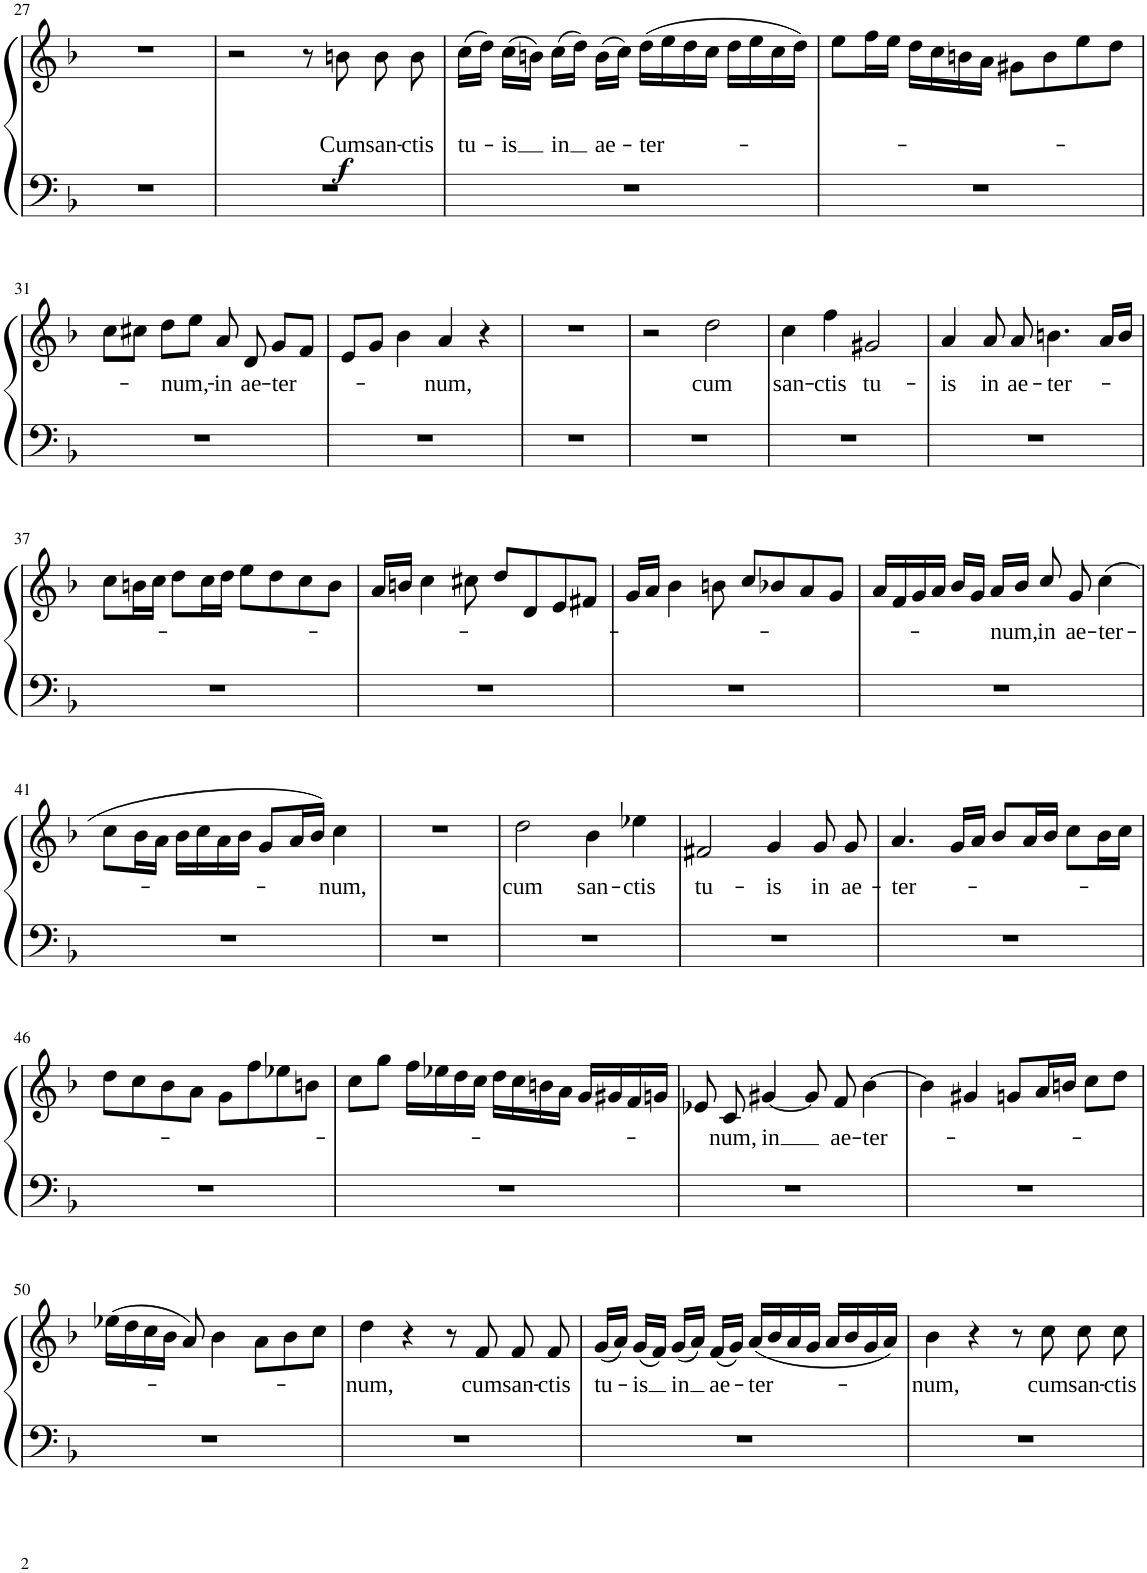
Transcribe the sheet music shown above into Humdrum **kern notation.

**kern	**kern	**text	**dynam
*part1	*part1	*part1	*part1
*staff2	*staff1	*staff1	*staff1/2
*I"Piano	*	*	*
*I'Pno.	*	*	*
!!LO:PB:g=z
*clefF4	*clefG2	*	*
*k[b-]	*k[b-]	*	*
*M4/4	*M4/4	*	*
*met(c)	*met(c)	*	*
=27	=27	=27	=27
1r	1r	.	.
=28	=28	=28	=28
1r	2r	.	.
.	8r	.	.
!	!	!LO:LY:b	!LO:DY:b
.	8bn\	Cum	f
!	!	!LO:LY:b	!
.	8b\	san-	.
!	!	!LO:LY:b	!
.	8b\	-ctis	.
=29	=29	=29	=29
!	!	!LO:LY:b	!
1r	(16cc\LL	tu-	.
.	16dd\JJ)	.	.
!	!	!LO:LY:b	!
.	(16cc\LL	-is	.
.	16bn\JJ)	.	.
!	!	!LO:LY:b	!
.	(16cc\LL	in	.
.	16dd\JJ)	.	.
!	!	!LO:LY:b	!
.	(16b\LL	ae-	.
.	16cc\JJ)	.	.
!	!	!LO:LY:b	!
.	(16dd\LL	-ter-	.
.	16ee\	.	.
.	16dd\	.	.
.	16cc\JJ	.	.
.	16dd\LL	.	.
.	16ee\	.	.
.	16cc\	.	.
.	16dd\JJ)	.	.
=30	=30	=30	=30
1r	8ee\L	.	.
.	16ff\L	.	.
.	16ee\JJ	.	.
.	16dd\LL	.	.
.	16cc\	.	.
.	16bn\	.	.
.	16a\JJ	.	.
.	8g#X\L	.	.
.	8b\	.	.
.	8ee\	.	.
.	8dd\J	.	.
!!LO:LB:g=z
=31	=31	=31	=31
1r	8cc\L	.	.
.	8cc#X\J	.	.
!	!	!LO:LY:b	!
.	8dd\L	-num,-	.
.	8ee\J	.	.
!	!	!LO:LY:b	!
.	8a/	-in	.
!	!	!LO:LY:b	!
.	8d/	ae-	.
!	!	!LO:LY:b	!
.	8g/L	-ter-	.
.	8f/J	.	.
=32	=32	=32	=32
1r	8e/L	.	.
.	8g/J	.	.
.	4b-\	.	.
!	!	!LO:LY:b	!
.	4a/	-num,	.
.	4r	.	.
=33	=33	=33	=33
1r	1r	.	.
=34	=34	=34	=34
1r	2r	.	.
!	!	!LO:LY:b	!
.	2dd\	cum	.
=35	=35	=35	=35
!	!	!LO:LY:b	!
1r	4cc\	san-	.
!	!	!LO:LY:b	!
.	4ff\	-ctis	.
!	!	!LO:LY:b	!
.	2g#X/	tu-	.
=36	=36	=36	=36
!	!	!LO:LY:b	!
1r	4a/	-is	.
!	!	!LO:LY:b	!
.	8a/	in	.
!	!	!LO:LY:b	!
.	8a/	ae-	.
!	!	!LO:LY:b	!
.	4.bn\	-ter-	.
.	16a/LL	.	.
.	16b/JJ	.	.
!!LO:LB:g=z
=37	=37	=37	=37
1r	8cc\L	.	.
.	16bn\L	.	.
.	16cc\JJ	.	.
.	8dd\L	.	.
.	16cc\L	.	.
.	16dd\JJ	.	.
.	8ee\L	.	.
.	8dd\	.	.
.	8cc\	.	.
.	8b\J	.	.
=38	=38	=38	=38
1r	16a/LL	.	.
.	16bn/JJ	.	.
.	4cc\	.	.
.	8cc#X\	.	.
.	8dd/L	.	.
.	8d/	.	.
.	8e/	.	.
.	8f#X/J	.	.
=39	=39	=39	=39
1r	16g/LL	.	.
.	16a/JJ	.	.
.	4b-\	.	.
.	8bn\	.	.
.	8cc/L	.	.
.	8b-X/	.	.
.	8a/	.	.
.	8g/J	.	.
=40	=40	=40	=40
1r	16a/LL	.	.
.	16f/	.	.
.	16g/	.	.
.	16a/JJ	.	.
.	16b-/LL	.	.
.	16g/JJ	.	.
!	!	!LO:LY:b	!
.	16a/LL	-num,	.
.	16b-/JJ	.	.
!	!	!LO:LY:b	!
.	8cc/	in	.
!	!	!LO:LY:b	!
.	8g/	ae-	.
!	!	!LO:LY:b	!
.	(4cc\	-ter-	.
!!LO:LB:g=z
=41	=41	=41	=41
1r	8cc\L	.	.
.	16b-\L	.	.
.	16a\JJ	.	.
.	16b-\LL	.	.
.	16cc\	.	.
.	16a\	.	.
.	16b-\JJ	.	.
.	8g/L	.	.
.	16a/L	.	.
.	16b-/JJ)	.	.
!	!	!LO:LY:b	!
.	4cc\	-num,	.
=42	=42	=42	=42
1r	1r	.	.
=43	=43	=43	=43
!	!	!LO:LY:b	!
1r	2dd\	cum	.
!	!	!LO:LY:b	!
.	4b-\	san-	.
!	!	!LO:LY:b	!
.	4ee-X\	-ctis	.
=44	=44	=44	=44
!	!	!LO:LY:b	!
1r	2f#X/	tu-	.
!	!	!LO:LY:b	!
.	4g/	-is	.
!	!	!LO:LY:b	!
.	8g/	in	.
!	!	!LO:LY:b	!
.	8g/	ae-	.
=45	=45	=45	=45
!	!	!LO:LY:b	!
1r	4.a/	-ter-	.
.	16g/LL	.	.
.	16a/JJ	.	.
.	8b-/L	.	.
.	16a/L	.	.
.	16b-/JJ	.	.
.	8cc\L	.	.
.	16b-\L	.	.
.	16cc\JJ	.	.
!!LO:LB:g=z
=46	=46	=46	=46
1r	8dd\L	.	.
.	8cc\	.	.
.	8b-\	.	.
.	8a\J	.	.
.	8g\L	.	.
.	8ff\	.	.
.	8ee-X\	.	.
.	8bn\J	.	.
=47	=47	=47	=47
1r	8cc\L	.	.
.	8gg\J	.	.
.	16ff\LL	.	.
.	16ee-X\	.	.
.	16dd\	.	.
.	16cc\JJ	.	.
.	16dd\LL	.	.
.	16cc\	.	.
.	16bn\	.	.
.	16a\JJ	.	.
.	16g/LL	.	.
.	16g#X/	.	.
.	16f/	.	.
.	16gn/JJ	.	.
=48	=48	=48	=48
1r	8e-X/	.	.
!	!	!LO:LY:b	!
.	8c/	-num,	.
!	!	!LO:LY:b	!
.	[4g#X/	in	.
.	8g#/]	.	.
!	!	!LO:LY:b	!
.	8f/	ae-	.
!	!	!LO:LY:b	!
.	[4b-\	-ter-	.
=49	=49	=49	=49
1r	4b-\]	.	.
.	4g#X/	.	.
.	8gn/L	.	.
.	16a/L	.	.
.	16bn/JJ	.	.
.	8cc\L	.	.
.	8dd\J	.	.
!!LO:LB:g=z
=50	=50	=50	=50
1r	(16ee-X\LL	.	.
.	16dd\	.	.
.	16cc\	.	.
.	16b-\JJ	.	.
.	8a/)	.	.
.	4b-\	.	.
.	8a\L	.	.
.	8b-\	.	.
.	8cc\J	.	.
=51	=51	=51	=51
!	!	!LO:LY:b	!
1r	4dd\	-num,	.
.	4r	.	.
.	8r	.	.
!	!	!LO:LY:b	!
.	8f/	cum	.
!	!	!LO:LY:b	!
.	8f/	san-	.
!	!	!LO:LY:b	!
.	8f/	-ctis	.
=52	=52	=52	=52
!	!	!LO:LY:b	!
1r	(16g/LL	tu-	.
.	16a/JJ)	.	.
!	!	!LO:LY:b	!
.	(16g/LL	-is	.
.	16f/JJ)	.	.
!	!	!LO:LY:b	!
.	(16g/LL	in	.
.	16a/JJ)	.	.
!	!	!LO:LY:b	!
.	(16f/LL	ae-	.
.	16g/JJ)	.	.
!	!	!LO:LY:b	!
.	(16a/LL	-ter-	.
.	16b-/	.	.
.	16a/	.	.
.	16g/JJ	.	.
.	16a/LL	.	.
.	16b-/	.	.
.	16g/	.	.
.	16a/JJ)	.	.
=53	=53	=53	=53
!	!	!LO:LY:b	!
1r	4b-\	-num,	.
.	4r	.	.
.	8r	.	.
!	!	!LO:LY:b	!
.	8cc\	cum	.
!	!	!LO:LY:b	!
.	8cc\	san-	.
!	!	!LO:LY:b	!
.	8cc\	-ctis	.
=	=	=	=
*-	*-	*-	*-
